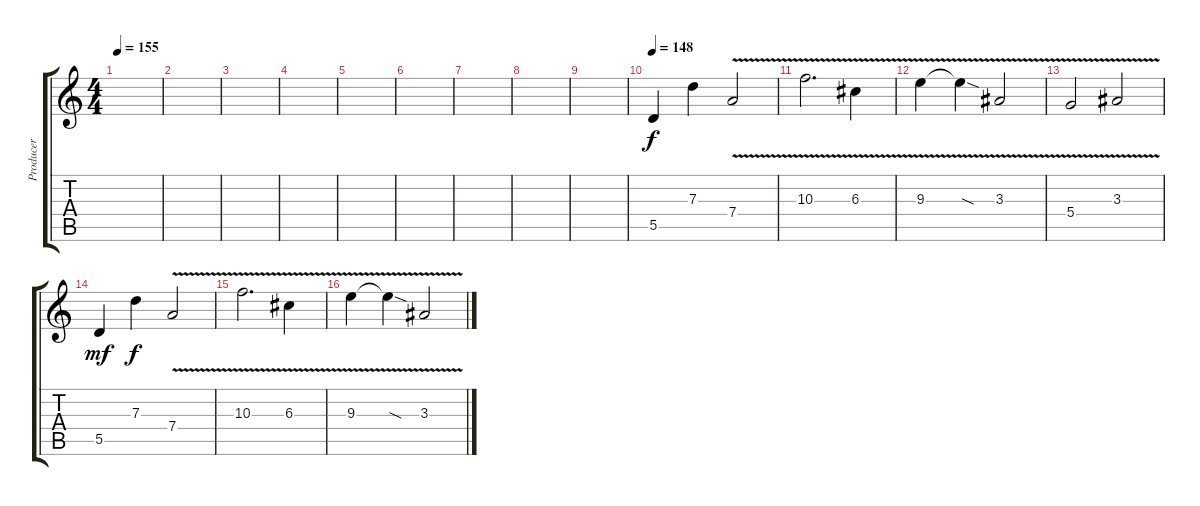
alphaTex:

\track ("Producer" "Producer") {instrument distortionguitar}
\staff {score tabs}
\tuning (E4 B3 G3 D3 A2 D2) {hide}
\ts (4 4)
\tempo 155
\clef g2
\ks c
|
|
|
|
|
|
|
|
|
\tempo 148
5.5.4 7.3.4{dy f} 7.4{v}.2 |
10.3{v}.2{d} 6.3{v}.4 |
9.3{v}.4 9.3{sod t}.4 3.3{v}.2 |
5.4{v}.2 3.3{v}.2 |
5.5.4{dy mf} 7.3.4{dy f} 7.4{v}.2 |
10.3{v}.2{d} 6.3{v}.4 |
9.3{v}.4 9.3{sod t}.4 3.3{v}.2
